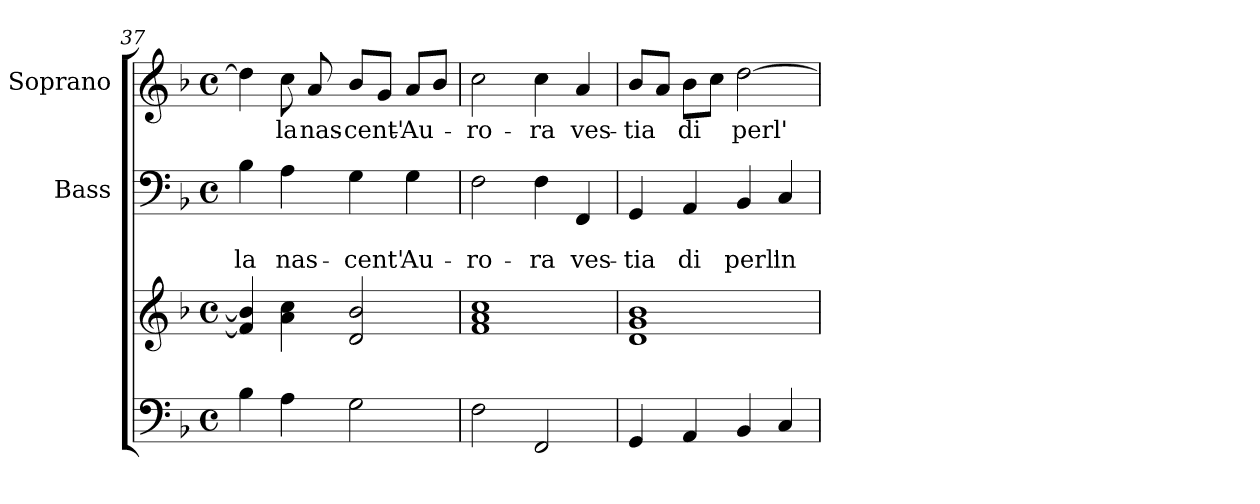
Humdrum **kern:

**kern	**kern	**kern	**text	**text	**kern	**text
*part3	*part3	*part2	*part2	*part2	*part1	*part1
*staff4	*staff3	*staff2	*staff2	*staff2	*staff1	*staff1
*	*	*I"Bass	*	*	*I"Soprano	*
*	*	*I'B	*	*	*I'S	*
*clefF4	*clefG2	*clefF4	*	*	*clefG2	*
*k[b-]	*k[b-]	*k[b-]	*	*	*k[b-]	*
*F:	*F:	*F:	*	*	*F:	*
*M4/4	*M4/4	*M4/4	*	*	*M4/4	*
*met(c)	*met(c)	*met(c)	*	*	*met(c)	*
=37	=37	=37	=37	=37	=37	=37
4B-\	4f/] 4b-/]	4B-\	.	la	4dd\]	.
4A\	4a\ 4cc\	4A\	.	nas-	8cc\	la
.	.	.	.	.	8a/	nas-
2G\	2d/ 2b-/	4G\	.	-cent'	8b-/L	-cent'-
.	.	.	.	.	8g/J	.
.	.	4G\	.	Au-	8a/L	-Au-
.	.	.	.	.	8b-/J	.
=38	=38	=38	=38	=38	=38	=38
2F\	1f 1a 1cc	2F\	.	-ro-	2cc\	-ro-
2FF/	.	4F\	.	-ra	4cc\	-ra
.	.	4FF/	.	ves-	4a/	ves-
=39	=39	=39	=39	=39	=39	=39
4GG/	1d 1g 1b-	4GG/	.	-tia	8b-/L	-tia
.	.	.	.	.	8a/J	.
4AA/	.	4AA/	.	di	8b-\L	di
.	.	.	.	.	8cc\J	.
4BB-/	.	4BB-/	.	perl'	[2dd\	perl'
4C/	.	4C/	.	in	.	.
=	=	=	=	=	=	=
*-	*-	*-	*-	*-	*-	*-
